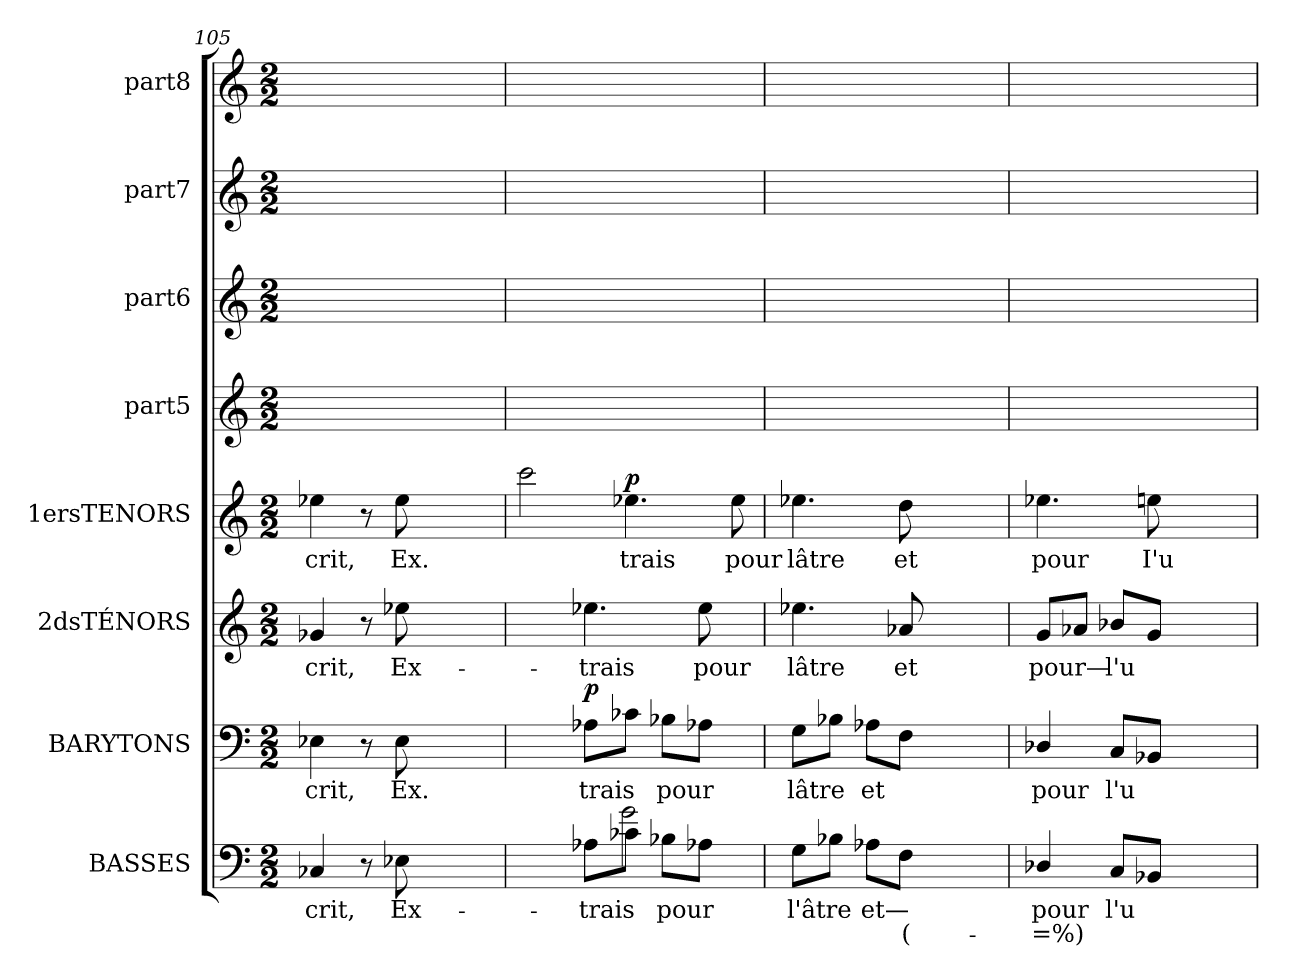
**kern	**text	**text	**kern	**text	**dynam	**kern	**text	**kern	**text	**dynam	**kern	**kern	**kern	**kern
*part8	*part8	*part8	*part7	*part7	*part7	*part6	*part6	*part5	*part5	*part5	*part4	*part3	*part2	*part1
*staff8	*staff8	*staff8	*staff7	*staff7	*staff7	*staff6	*staff6	*staff5	*staff5	*staff5	*staff4	*staff3	*staff2	*staff1
*I"BASSES	*	*	*I"BARYTONS	*	*	*I"2dsTÉNORS	*	*I"1ersTENORS	*	*	*I"part5	*I"part6	*I"part7	*I"part8
*	*	*	*	*	*	*	*	*	*	*	*I'part5	*I'part6	*I'part7	*I'part8
!!LO:LB:g=z
*clefF4	*	*	*clefF4	*	*	*clefG2	*	*clefG2	*	*	*clefG2	*clefG2	*clefG2	*clefG2
*k[]	*	*	*k[]	*	*	*k[]	*	*k[]	*	*	*k[]	*k[]	*k[]	*k[]
*M2/2	*	*	*M2/2	*	*	*M2/2	*	*M2/2	*	*	*M2/2	*M2/2	*M2/2	*M2/2
=105	=105	=105	=105	=105	=105	=105	=105	=105	=105	=105	=105	=105	=105	=105
4C-Xi/	crit,	.	4E-Xi\	crit,	.	4g-Xi/	crit,	4ee-Xi\	crit,	.	1ryy	1ryy	1ryy	1ryy
8r	.	.	8r	.	.	8r	.	8r	.	.	.	.	.	.
8E-Xi\	Ex-	.	8E-i\	Ex.	.	8ee-Xi\	Ex-	8ee-i\	Ex.	.	.	.	.	.
2ryy	.	.	2ryy	.	.	2ryy	.	2ryy	.	.	.	.	.	.
=106	=106	=106	=106	=106	=106	=106	=106	=106	=106	=106	=106	=106	=106	=106
*^	*	*	*	*	*	*	*	*	*	*	*	*	*	*
4.ryy	4.ryy	.	.	4.ryy	.	.	4.ryy	.	2ccci\	.	.	1ryy	1ryy	1ryy	1ryy
!	!	!	!	!	!	!LO:DY:a	!	!	!	!	!	!	!	!	!
8A-Xi\L	8ryy	trais	.	8A-Xi\L	trais	p	4.ee-Xi\	trais	.	.	.	.	.	.	.
!	!	!	!	!	!	!	!	!	!	!	!LO:DY:a	!	!	!	!
8c-Xi\J	2gj\	.	.	8c-Xi\J	.	.	.	.	4.ee-Xi\	trais	p	.	.	.	.
8B-Xi\L	.	pour	.	8B-Xi\L	pour	.	.	.	.	.	.	.	.	.	.
8A-Xi\J	.	.	.	8A-Xi\J	.	.	8ee-i\	pour	.	.	.	.	.	.	.
8ryy	.	.	.	8ryy	.	.	8ryy	.	8ee-i\	pour	.	.	.	.	.
*v	*v	*	*	*	*	*	*	*	*	*	*	*	*	*	*
=107	=107	=107	=107	=107	=107	=107	=107	=107	=107	=107	=107	=107	=107	=107
8Gi\L	l'âtre	.	8Gi\L	lâtre	.	4.ee-Xi\	lâtre	4.ee-Xi\	lâtre	.	1ryy	1ryy	1ryy	1ryy
8B-Xi\J	.	.	8B-Xi\J	.	.	.	.	.	.	.	.	.	.	.
8A-Xi\L	et—	.	8A-Xi\L	et	.	.	.	.	.	.	.	.	.	.
8Fi\J	.	(-	8Fi\J	.	.	8a-Xi/	et	8ddi\	et	.	.	.	.	.
2ryy	.	.	2ryy	.	.	2ryy	.	2ryy	.	.	.	.	.	.
=108	=108	=108	=108	=108	=108	=108	=108	=108	=108	=108	=108	=108	=108	=108
4D-Xi/	pour	=%)	4D-Xi/	pour	.	8gi/L	pour—	4.ee-Xi\	pour	.	1ryy	1ryy	1ryy	1ryy
.	.	.	.	.	.	8a-Xi/J	.	.	.	.	.	.	.	.
8Ci/L	l'u	.	8Ci/L	l'u	.	8b-Xi/L	l'u	.	.	.	.	.	.	.
8BB-Xi/J	--	.	8BB-Xi/J	.	.	8gi/J	--	8eeni\	I'u	.	.	.	.	.
2ryy	.	.	2ryy	.	.	2ryy	.	2ryy	.	.	.	.	.	.
=	=	=	=	=	=	=	=	=	=	=	=	=	=	=
*-	*-	*-	*-	*-	*-	*-	*-	*-	*-	*-	*-	*-	*-	*-
